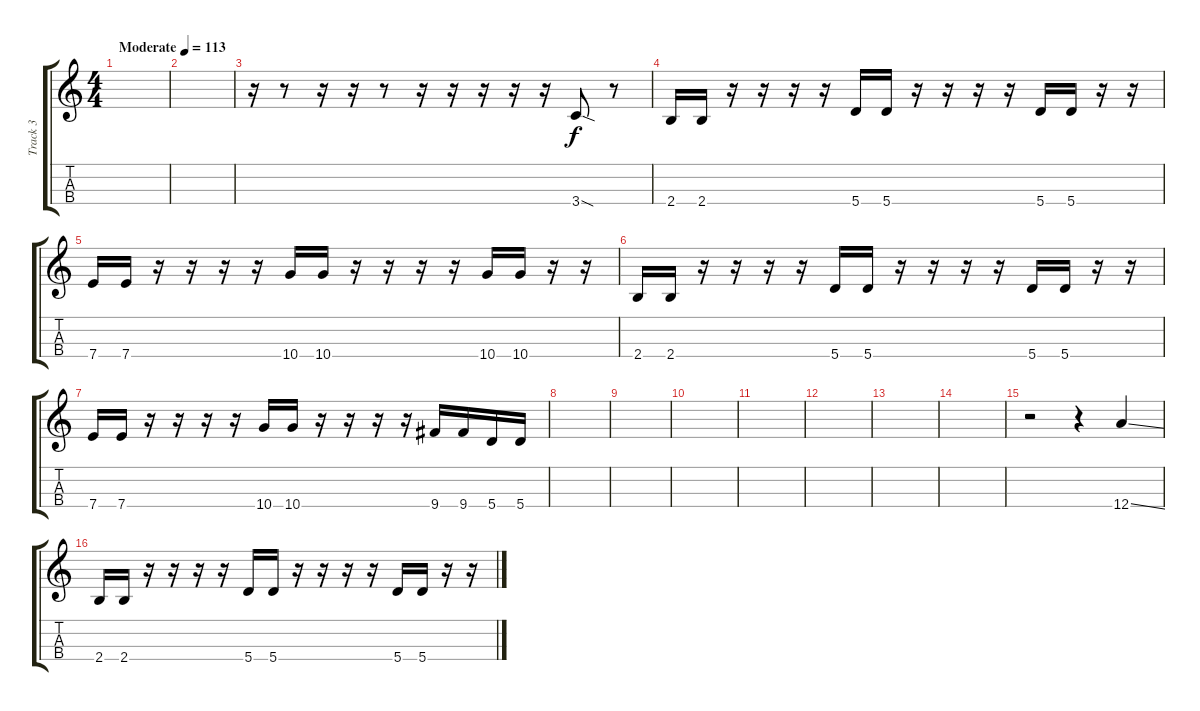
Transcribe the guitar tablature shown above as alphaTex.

\track ("Track 3" "Track 3") {instrument electricbasspick}
\staff {score tabs}
\tuning (D4 A3 E3 A2) {hide}
\ts (4 4)
\tempo (113 "Moderate")
\clef g2
\ks c
|
|
r.16 r.8 r.16 r.16 r.8 r.16 r.16 r.16 r.16 r.16 3.4{sod}.8 r.8 |
2.4.16 2.4.16 r.16 r.16 r.16 r.16 5.4.16 5.4.16 r.16 r.16 r.16 r.16 5.4.16 5.4.16 r.16 r.16 |
7.4.16 7.4.16 r.16 r.16 r.16 r.16 10.4.16 10.4.16 r.16 r.16 r.16 r.16 10.4.16 10.4.16 r.16 r.16 |
2.4.16 2.4.16 r.16 r.16 r.16 r.16 5.4.16 5.4.16 r.16 r.16 r.16 r.16 5.4.16 5.4.16 r.16 r.16 |
7.4.16 7.4.16 r.16 r.16 r.16 r.16 10.4.16 10.4.16 r.16 r.16 r.16 r.16 9.4.16 9.4.16 5.4.16 5.4.16 |
|
|
|
|
|
|
|
r.2 r.4 12.4{ss}.4 |
2.4.16 2.4.16 r.16 r.16 r.16 r.16 5.4.16 5.4.16 r.16 r.16 r.16 r.16 5.4.16 5.4.16 r.16 r.16
